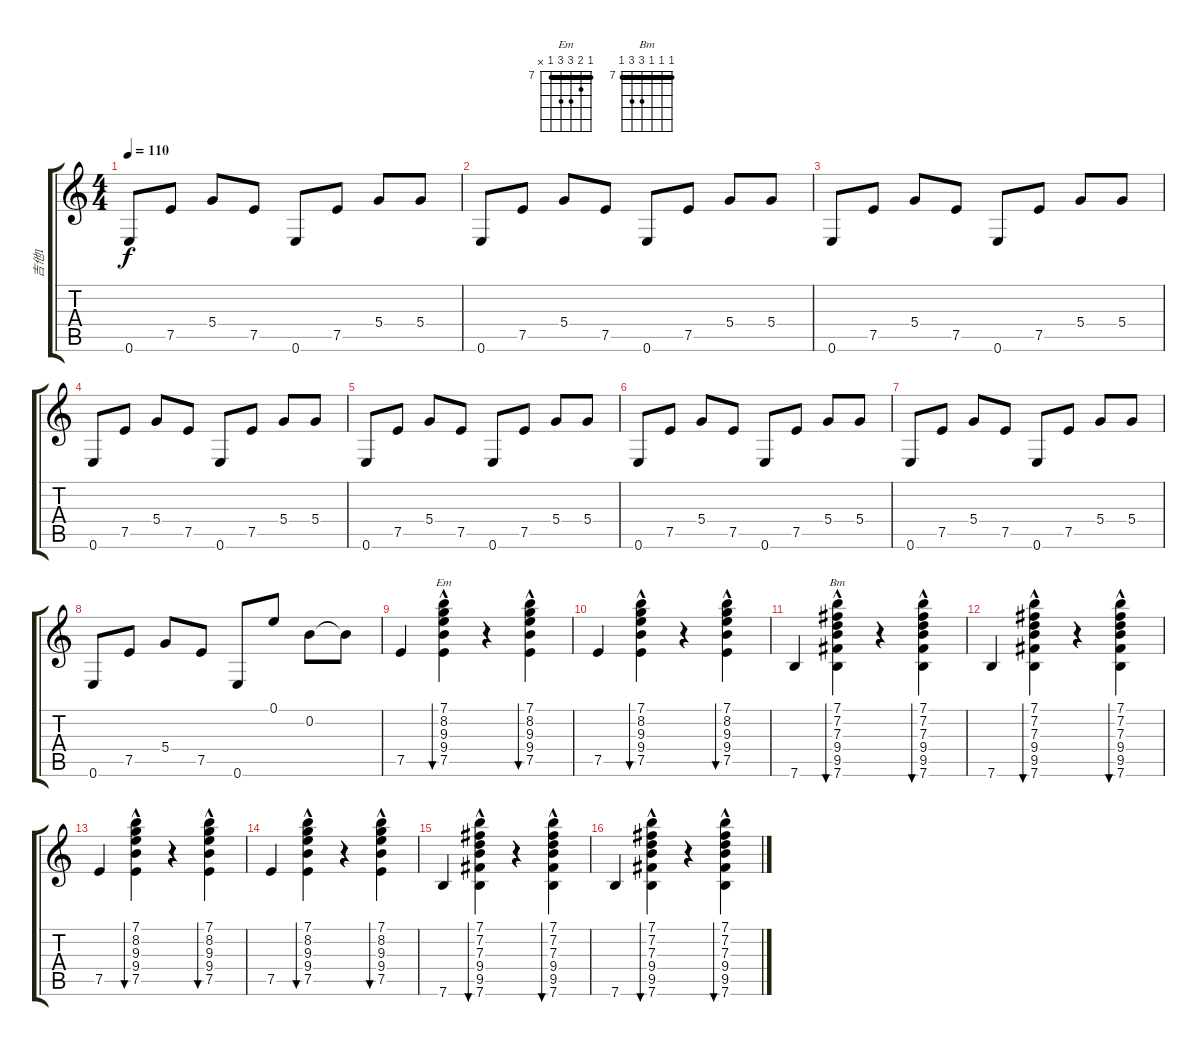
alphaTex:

\track ("吉他1" "吉他1") {instrument electricguitarjazz}
\staff {score tabs}
\tuning (E4 B3 G3 D3 A2 E2) {hide}
\chord ("Em" 7 8 9 9 7 x) {firstfret 7 barre 7}
\chord ("Bm" 7 7 7 9 9 7) {firstfret 7 barre 7}
\ts (4 4)
\tempo 110
\clef g2
\ks c
0.6.8{dy f volume 14} 7.5.8 5.4.8 7.5.8 0.6.8 7.5.8 5.4.8 5.4.8 |
0.6.8{volume 14} 7.5.8 5.4.8 7.5.8 0.6.8 7.5.8 5.4.8 5.4.8 |
0.6.8{volume 14} 7.5.8 5.4.8 7.5.8 0.6.8 7.5.8 5.4.8 5.4.8 |
0.6.8{volume 14} 7.5.8 5.4.8 7.5.8 0.6.8 7.5.8 5.4.8 5.4.8 |
0.6.8{volume 14} 7.5.8 5.4.8 7.5.8 0.6.8 7.5.8 5.4.8 5.4.8 |
0.6.8{volume 14} 7.5.8 5.4.8 7.5.8 0.6.8 7.5.8 5.4.8 5.4.8 |
0.6.8{volume 14} 7.5.8 5.4.8 7.5.8 0.6.8 7.5.8 5.4.8 5.4.8 |
0.6.8{volume 14} 7.5.8 5.4.8 7.5.8 0.6.8 0.1.8 0.2.8 0.2{t}.8 |
7.5.4 (7.1{hac} 8.2{hac} 9.3{hac} 9.4{hac} 7.5{hac}).4{bu 30 ch "Em"} r.4 (7.1{hac} 8.2{hac} 9.3{hac} 9.4{hac} 7.5{hac}).4{bu 30} |
7.5.4 (7.1{hac} 8.2{hac} 9.3{hac} 9.4{hac} 7.5{hac}).4{bu 30} r.4 (7.1{hac} 8.2{hac} 9.3{hac} 9.4{hac} 7.5{hac}).4{bu 30} |
7.6.4 (7.1{hac} 7.2{hac} 7.3{hac} 9.4{hac} 9.5{hac} 7.6{hac}).4{bu 30 ch "Bm"} r.4 (7.1{hac} 7.2{hac} 7.3{hac} 9.4{hac} 9.5{hac} 7.6{hac}).4{bu 30} |
7.6.4 (7.1{hac} 7.2{hac} 7.3{hac} 9.4{hac} 9.5{hac} 7.6{hac}).4{bu 30} r.4 (7.1{hac} 7.2{hac} 7.3{hac} 9.4{hac} 9.5{hac} 7.6{hac}).4{bu 30} |
7.5.4 (7.1{hac} 8.2{hac} 9.3{hac} 9.4{hac} 7.5{hac}).4{bu 30} r.4 (7.1{hac} 8.2{hac} 9.3{hac} 9.4{hac} 7.5{hac}).4{bu 30} |
7.5.4 (7.1{hac} 8.2{hac} 9.3{hac} 9.4{hac} 7.5{hac}).4{bu 30} r.4 (7.1{hac} 8.2{hac} 9.3{hac} 9.4{hac} 7.5{hac}).4{bu 30} |
7.6.4 (7.1{hac} 7.2{hac} 7.3{hac} 9.4{hac} 9.5{hac} 7.6{hac}).4{bu 30} r.4 (7.1{hac} 7.2{hac} 7.3{hac} 9.4{hac} 9.5{hac} 7.6{hac}).4{bu 30} |
7.6.4 (7.1{hac} 7.2{hac} 7.3{hac} 9.4{hac} 9.5{hac} 7.6{hac}).4{bu 30} r.4 (7.1{hac} 7.2{hac} 7.3{hac} 9.4{hac} 9.5{hac} 7.6{hac}).4{bu 30}
